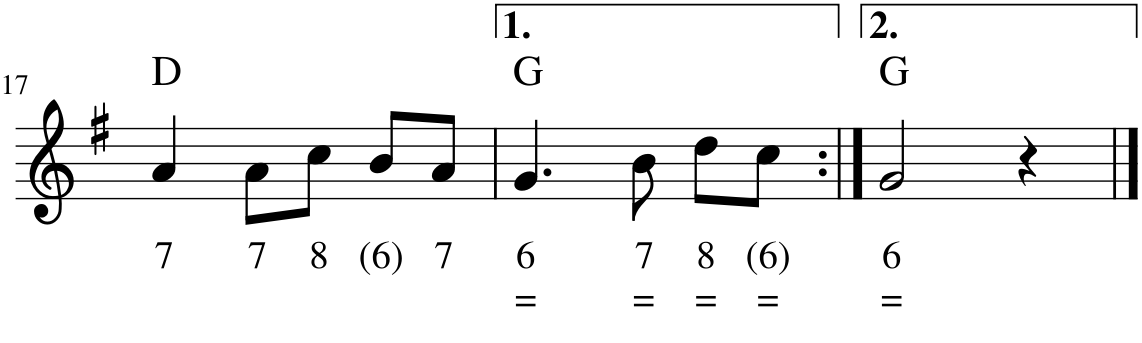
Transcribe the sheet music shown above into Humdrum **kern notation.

**kern	**text	**text	**harte
*part1	*part1	*part1	*part1
*staff1	*staff1	*staff1	*
*I"Stem	*	*	*
*I'Stm.	*	*	*
!!LO:PB:g=z
*clefG2	*	*	*
*k[f#]	*	*	*
*M3/4	*	*	*
=17	=17	=17	=17
!	!LO:LY:b	!	!
4a/	7	.	.
!	!LO:LY:b	!	!
8a\L	7	.	.
!	!LO:LY:b	!	!
8cc\J	8	.	.
!	!LO:LY:b	!	!
8b/L	(6)	.	.
!	!LO:LY:b	!	!
8a/J	7	.	.
=18	=18	=18	=18
!	!LO:LY:b	!LO:LY:b	!
4.g/	6	=	G:maj
!	!LO:LY:b	!LO:LY:b	!
8b\	7	=	.
!	!LO:LY:b	!LO:LY:b	!
8dd\L	8	=	.
!	!LO:LY:b	!LO:LY:b	!
8cc\J	(6)	=	.
=19:|!	=19:|!	=19:|!	=19:|!
!	!LO:LY:b	!LO:LY:b	!
2g/	6	=	G:maj
4r	.	.	.
==	==	==	==
*-	*-	*-	*-
